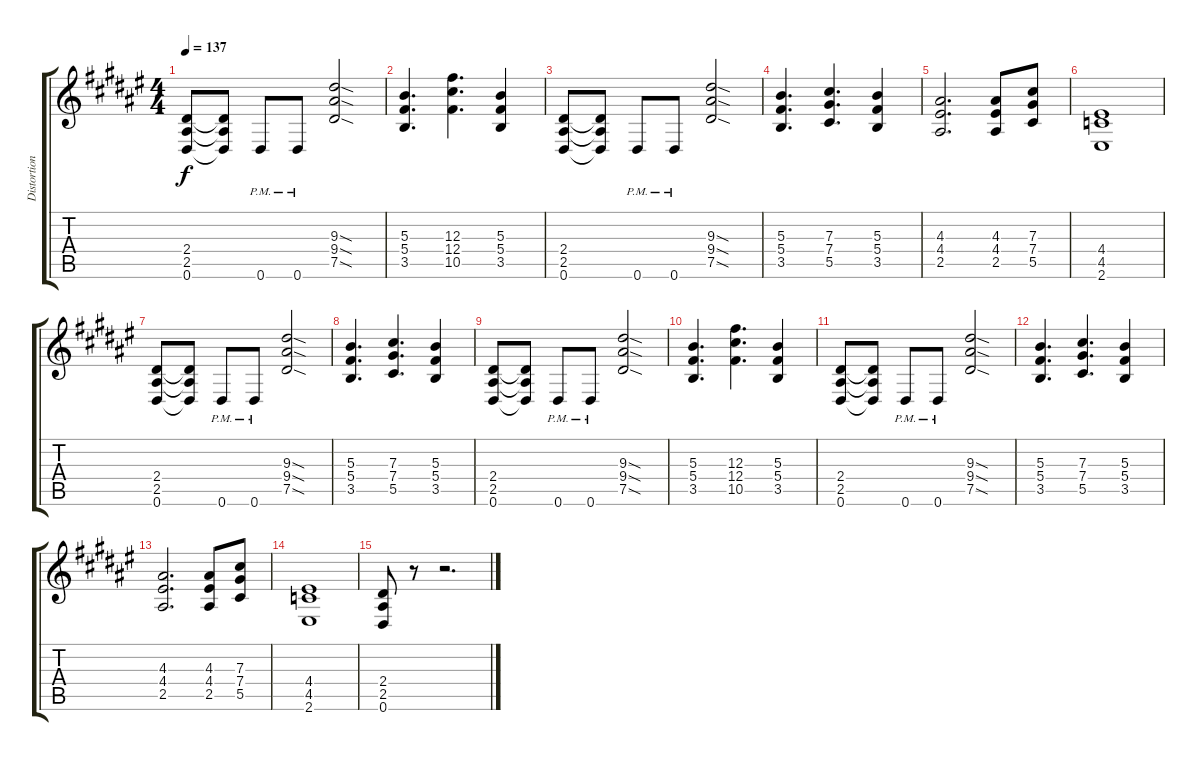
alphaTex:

\track ("Distortion Josh rand" "Distortion") {instrument distortionguitar}
\staff {score tabs}
\tuning (Eb4 Bb3 Gb3 Db3 Ab2 Eb2) {hide}
\ts (4 4)
\tempo 137
\clef g2
\ks d#minor
(2.4 2.5 0.6).8{dy f} (2.4{t} 2.5{t} 0.6{t}).8 0.6{pm}.8 0.6{pm}.8 (9.3{sod} 9.4{sod} 7.5{sod}).2 |
(5.3 5.4 3.5).4{d} (12.3 12.4 10.5).4{d} (5.3 5.4 3.5).4 |
(2.4 2.5 0.6).8 (2.4{t} 2.5{t} 0.6{t}).8 0.6{pm}.8 0.6{pm}.8 (9.3{sod} 9.4{sod} 7.5{sod}).2 |
(5.3 5.4 3.5).4{d} (7.3 7.4 5.5).4{d} (5.3 5.4 3.5).4 |
(4.3 4.4 2.5).2{d} (4.3 4.4 2.5).8 (7.3 7.4 5.5).8 |
(4.4 4.5 2.6).1 |
(2.4 2.5 0.6).8 (2.4{t} 2.5{t} 0.6{t}).8 0.6{pm}.8 0.6{pm}.8 (9.3{sod} 9.4{sod} 7.5{sod}).2 |
(5.3 5.4 3.5).4{d} (7.3 7.4 5.5).4{d} (5.3 5.4 3.5).4 |
(2.4 2.5 0.6).8 (2.4{t} 2.5{t} 0.6{t}).8 0.6{pm}.8 0.6{pm}.8 (9.3{sod} 9.4{sod} 7.5{sod}).2 |
(5.3 5.4 3.5).4{d} (12.3 12.4 10.5).4{d} (5.3 5.4 3.5).4 |
(2.4 2.5 0.6).8 (2.4{t} 2.5{t} 0.6{t}).8 0.6{pm}.8 0.6{pm}.8 (9.3{sod} 9.4{sod} 7.5{sod}).2 |
(5.3 5.4 3.5).4{d} (7.3 7.4 5.5).4{d} (5.3 5.4 3.5).4 |
(4.3 4.4 2.5).2{d} (4.3 4.4 2.5).8 (7.3 7.4 5.5).8 |
(4.4 4.5 2.6).1 |
(2.4 2.5 0.6).8 r.8 r.2{d}
